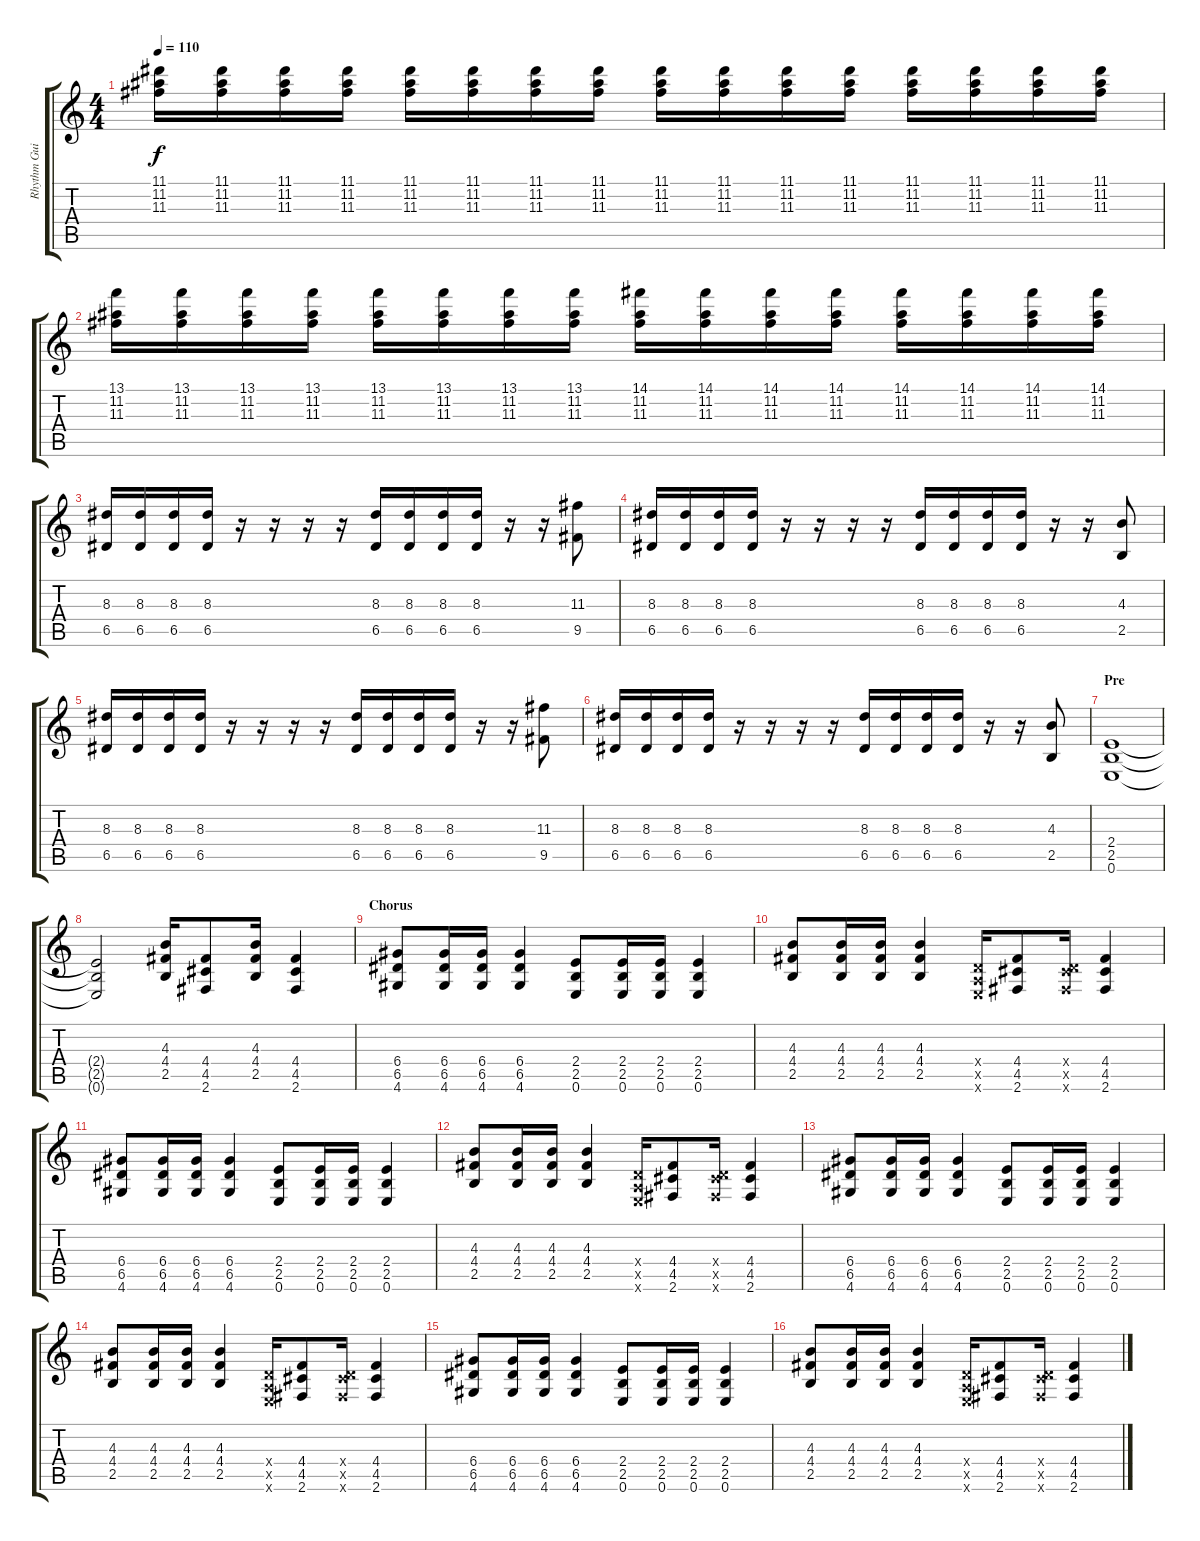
\track ("Rhythm Guitar" "Rhythm Gui") {instrument distortionguitar}
\staff {score tabs}
\tuning (E4 B3 G3 D3 A2 E2) {hide}
\ts (4 4)
\tempo 110
\clef g2
\ks c
(11.1 11.2 11.3).16{dy f} (11.1 11.2 11.3).16 (11.1 11.2 11.3).16 (11.1 11.2 11.3).16 (11.1 11.2 11.3).16 (11.1 11.2 11.3).16 (11.1 11.2 11.3).16 (11.1 11.2 11.3).16 (11.1 11.2 11.3).16 (11.1 11.2 11.3).16 (11.1 11.2 11.3).16 (11.1 11.2 11.3).16 (11.1 11.2 11.3).16 (11.1 11.2 11.3).16 (11.1 11.2 11.3).16 (11.1 11.2 11.3).16 |
(13.1 11.2 11.3).16 (13.1 11.2 11.3).16 (13.1 11.2 11.3).16 (13.1 11.2 11.3).16 (13.1 11.2 11.3).16 (13.1 11.2 11.3).16 (13.1 11.2 11.3).16 (13.1 11.2 11.3).16 (14.1 11.2 11.3).16 (14.1 11.2 11.3).16 (14.1 11.2 11.3).16 (14.1 11.2 11.3).16 (14.1 11.2 11.3).16 (14.1 11.2 11.3).16 (14.1 11.2 11.3).16 (14.1 11.2 11.3).16 |
(8.3 6.5).16 (8.3 6.5).16 (8.3 6.5).16 (8.3 6.5).16 r.16 r.16 r.16 r.16 (8.3 6.5).16 (8.3 6.5).16 (8.3 6.5).16 (8.3 6.5).16 r.16 r.16 (11.3 9.5).8 |
(8.3 6.5).16 (8.3 6.5).16 (8.3 6.5).16 (8.3 6.5).16 r.16 r.16 r.16 r.16 (8.3 6.5).16 (8.3 6.5).16 (8.3 6.5).16 (8.3 6.5).16 r.16 r.16 (4.3 2.5).8 |
(8.3 6.5).16 (8.3 6.5).16 (8.3 6.5).16 (8.3 6.5).16 r.16 r.16 r.16 r.16 (8.3 6.5).16 (8.3 6.5).16 (8.3 6.5).16 (8.3 6.5).16 r.16 r.16 (11.3 9.5).8 |
(8.3 6.5).16 (8.3 6.5).16 (8.3 6.5).16 (8.3 6.5).16 r.16 r.16 r.16 r.16 (8.3 6.5).16 (8.3 6.5).16 (8.3 6.5).16 (8.3 6.5).16 r.16 r.16 (4.3 2.5).8 |
\section ("" "Pre")
(2.4 2.5 0.6).1 |
(2.4{t} 2.5{t} 0.6{t}).2 (4.3 4.4 2.5).16 (4.4 4.5 2.6).8 (4.3 4.4 2.5).16 (4.4 4.5 2.6).4 |
\section ("" "Chorus")
(6.4 6.5 4.6).8 (6.4 6.5 4.6).16 (6.4 6.5 4.6).16 (6.4 6.5 4.6).4 (2.4 2.5 0.6).8 (2.4 2.5 0.6).16 (2.4 2.5 0.6).16 (2.4 2.5 0.6).4 |
(4.3 4.4 2.5).8 (4.3 4.4 2.5).16 (4.3 4.4 2.5).16 (4.3 4.4 2.5).4 (0.4{x} 0.5{x} 0.6{x}).16 (4.4 4.5 2.6).8 (0.4{x} 4.5{x} 2.6{x}).16 (4.4 4.5 2.6).4 |
(6.4 6.5 4.6).8 (6.4 6.5 4.6).16 (6.4 6.5 4.6).16 (6.4 6.5 4.6).4 (2.4 2.5 0.6).8 (2.4 2.5 0.6).16 (2.4 2.5 0.6).16 (2.4 2.5 0.6).4 |
(4.3 4.4 2.5).8 (4.3 4.4 2.5).16 (4.3 4.4 2.5).16 (4.3 4.4 2.5).4 (0.4{x} 0.5{x} 0.6{x}).16 (4.4 4.5 2.6).8 (0.4{x} 4.5{x} 2.6{x}).16 (4.4 4.5 2.6).4 |
(6.4 6.5 4.6).8 (6.4 6.5 4.6).16 (6.4 6.5 4.6).16 (6.4 6.5 4.6).4 (2.4 2.5 0.6).8 (2.4 2.5 0.6).16 (2.4 2.5 0.6).16 (2.4 2.5 0.6).4 |
(4.3 4.4 2.5).8 (4.3 4.4 2.5).16 (4.3 4.4 2.5).16 (4.3 4.4 2.5).4 (0.4{x} 0.5{x} 0.6{x}).16 (4.4 4.5 2.6).8 (0.4{x} 4.5{x} 2.6{x}).16 (4.4 4.5 2.6).4 |
(6.4 6.5 4.6).8 (6.4 6.5 4.6).16 (6.4 6.5 4.6).16 (6.4 6.5 4.6).4 (2.4 2.5 0.6).8 (2.4 2.5 0.6).16 (2.4 2.5 0.6).16 (2.4 2.5 0.6).4 |
(4.3 4.4 2.5).8 (4.3 4.4 2.5).16 (4.3 4.4 2.5).16 (4.3 4.4 2.5).4 (0.4{x} 0.5{x} 0.6{x}).16 (4.4 4.5 2.6).8 (0.4{x} 4.5{x} 2.6{x}).16 (4.4 4.5 2.6).4
